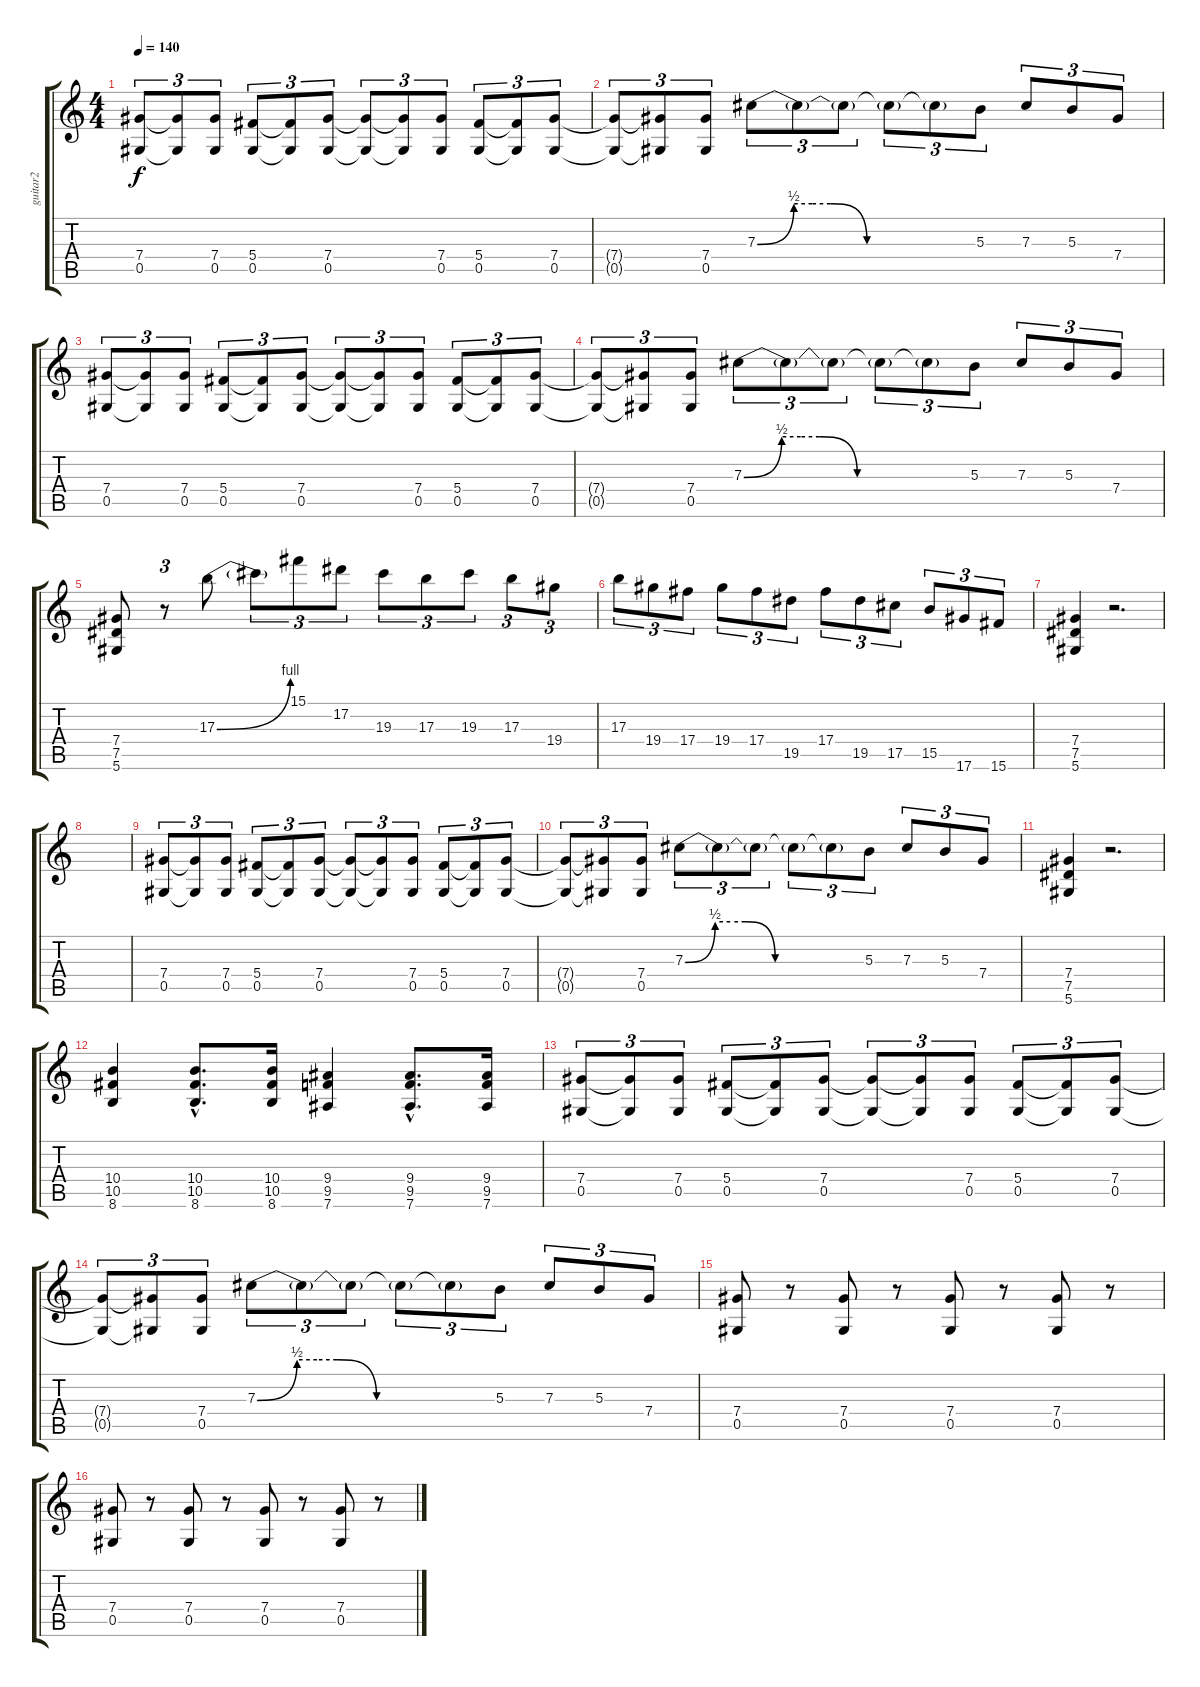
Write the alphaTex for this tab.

\track ("guitar2" "guitar2") {instrument distortionguitar}
\staff {score tabs}
\tuning (Eb4 Bb3 Gb3 Db3 Ab2 Eb2) {hide}
\ts (4 4)
\tempo 140
\clef g2
\ks c
(7.4 0.5).8{tu (3 2) dy f} (7.4{t} 0.5{t}).8{tu (3 2)} (7.4 0.5).8{tu (3 2)} (5.4 0.5).8{tu (3 2)} (5.4{t} 0.5{t}).8{tu (3 2)} (7.4 0.5).8{tu (3 2)} (7.4{t} 0.5{t}).8{tu (3 2)} (7.4{t} 0.5{t}).8{tu (3 2)} (7.4 0.5).8{tu (3 2)} (5.4 0.5).8{tu (3 2)} (5.4{t} 0.5{t}).8{tu (3 2)} (7.4 0.5).8{tu (3 2)} |
(7.4{t} 0.5{t}).8{tu (3 2)} (7.4{t} 0.5{t}).8{tu (3 2)} (7.4 0.5).8{tu (3 2)} 7.3{be (custom 0 0 10 2 15 2 20 2 30 0 35 0 45 0 60 0)}.8{tu (3 2)} 7.3{t}.8{tu (3 2)} 7.3{t}.8{tu (3 2)} 7.3{t}.8{tu (3 2)} 7.3{t}.8{tu (3 2)} 5.3.8{tu (3 2)} 7.3.8{tu (3 2)} 5.3.8{tu (3 2)} 7.4.8{tu (3 2)} |
(7.4 0.5).8{tu (3 2)} (7.4{t} 0.5{t}).8{tu (3 2)} (7.4 0.5).8{tu (3 2)} (5.4 0.5).8{tu (3 2)} (5.4{t} 0.5{t}).8{tu (3 2)} (7.4 0.5).8{tu (3 2)} (7.4{t} 0.5{t}).8{tu (3 2)} (7.4{t} 0.5{t}).8{tu (3 2)} (7.4 0.5).8{tu (3 2)} (5.4 0.5).8{tu (3 2)} (5.4{t} 0.5{t}).8{tu (3 2)} (7.4 0.5).8{tu (3 2)} |
(7.4{t} 0.5{t}).8{tu (3 2)} (7.4{t} 0.5{t}).8{tu (3 2)} (7.4 0.5).8{tu (3 2)} 7.3{be (custom 0 0 10 2 15 2 20 2 30 0 35 0 45 0 60 0)}.8{tu (3 2)} 7.3{t}.8{tu (3 2)} 7.3{t}.8{tu (3 2)} 7.3{t}.8{tu (3 2)} 7.3{t}.8{tu (3 2)} 5.3.8{tu (3 2)} 7.3.8{tu (3 2)} 5.3.8{tu (3 2)} 7.4.8{tu (3 2)} |
(7.4 7.5 5.6).8 r.8{tu (3 2)} 17.3{be (bend 0 0 60 4)}.8 17.3{t}.8{tu (3 2)} 15.1.8{tu (3 2)} 17.2.8{tu (3 2)} 19.3.8{tu (3 2)} 17.3.8{tu (3 2)} 19.3.8{tu (3 2)} 17.3.8{tu (3 2)} 19.4.8{tu (3 2)} |
17.3.8{tu (3 2)} 19.4.8{tu (3 2)} 17.4.8{tu (3 2)} 19.4.8{tu (3 2)} 17.4.8{tu (3 2)} 19.5.8{tu (3 2)} 17.4.8{tu (3 2)} 19.5.8{tu (3 2)} 17.5.8{tu (3 2)} 15.5.8{tu (3 2)} 17.6.8{tu (3 2)} 15.6.8{tu (3 2)} |
(7.4 7.5 5.6).4 r.2{d} |
|
(7.4 0.5).8{tu (3 2)} (7.4{t} 0.5{t}).8{tu (3 2)} (7.4 0.5).8{tu (3 2)} (5.4 0.5).8{tu (3 2)} (5.4{t} 0.5{t}).8{tu (3 2)} (7.4 0.5).8{tu (3 2)} (7.4{t} 0.5{t}).8{tu (3 2)} (7.4{t} 0.5{t}).8{tu (3 2)} (7.4 0.5).8{tu (3 2)} (5.4 0.5).8{tu (3 2)} (5.4{t} 0.5{t}).8{tu (3 2)} (7.4 0.5).8{tu (3 2)} |
(7.4{t} 0.5{t}).8{tu (3 2)} (7.4{t} 0.5{t}).8{tu (3 2)} (7.4 0.5).8{tu (3 2)} 7.3{be (custom 0 0 10 2 15 2 20 2 30 0 35 0 45 0 60 0)}.8{tu (3 2)} 7.3{t}.8{tu (3 2)} 7.3{t}.8{tu (3 2)} 7.3{t}.8{tu (3 2)} 7.3{t}.8{tu (3 2)} 5.3.8{tu (3 2)} 7.3.8{tu (3 2)} 5.3.8{tu (3 2)} 7.4.8{tu (3 2)} |
(7.4 7.5 5.6).4 r.2{d} |
(10.4 10.5 8.6).4 (10.4{hac} 10.5{hac} 8.6{hac}).8{d} (10.4 10.5 8.6).16 (9.4 9.5 7.6).4 (9.4{hac} 9.5{hac} 7.6{hac}).8{d} (9.4 9.5 7.6).16 |
(7.4 0.5).8{tu (3 2)} (7.4{t} 0.5{t}).8{tu (3 2)} (7.4 0.5).8{tu (3 2)} (5.4 0.5).8{tu (3 2)} (5.4{t} 0.5{t}).8{tu (3 2)} (7.4 0.5).8{tu (3 2)} (7.4{t} 0.5{t}).8{tu (3 2)} (7.4{t} 0.5{t}).8{tu (3 2)} (7.4 0.5).8{tu (3 2)} (5.4 0.5).8{tu (3 2)} (5.4{t} 0.5{t}).8{tu (3 2)} (7.4 0.5).8{tu (3 2)} |
(7.4{t} 0.5{t}).8{tu (3 2)} (7.4{t} 0.5{t}).8{tu (3 2)} (7.4 0.5).8{tu (3 2)} 7.3{be (custom 0 0 10 2 15 2 20 2 30 0 35 0 45 0 60 0)}.8{tu (3 2)} 7.3{t}.8{tu (3 2)} 7.3{t}.8{tu (3 2)} 7.3{t}.8{tu (3 2)} 7.3{t}.8{tu (3 2)} 5.3.8{tu (3 2)} 7.3.8{tu (3 2)} 5.3.8{tu (3 2)} 7.4.8{tu (3 2)} |
(7.4 0.5).8 r.8 (7.4 0.5).8 r.8 (7.4 0.5).8 r.8 (7.4 0.5).8 r.8 |
(7.4 0.5).8 r.8 (7.4 0.5).8 r.8 (7.4 0.5).8 r.8 (7.4 0.5).8 r.8
